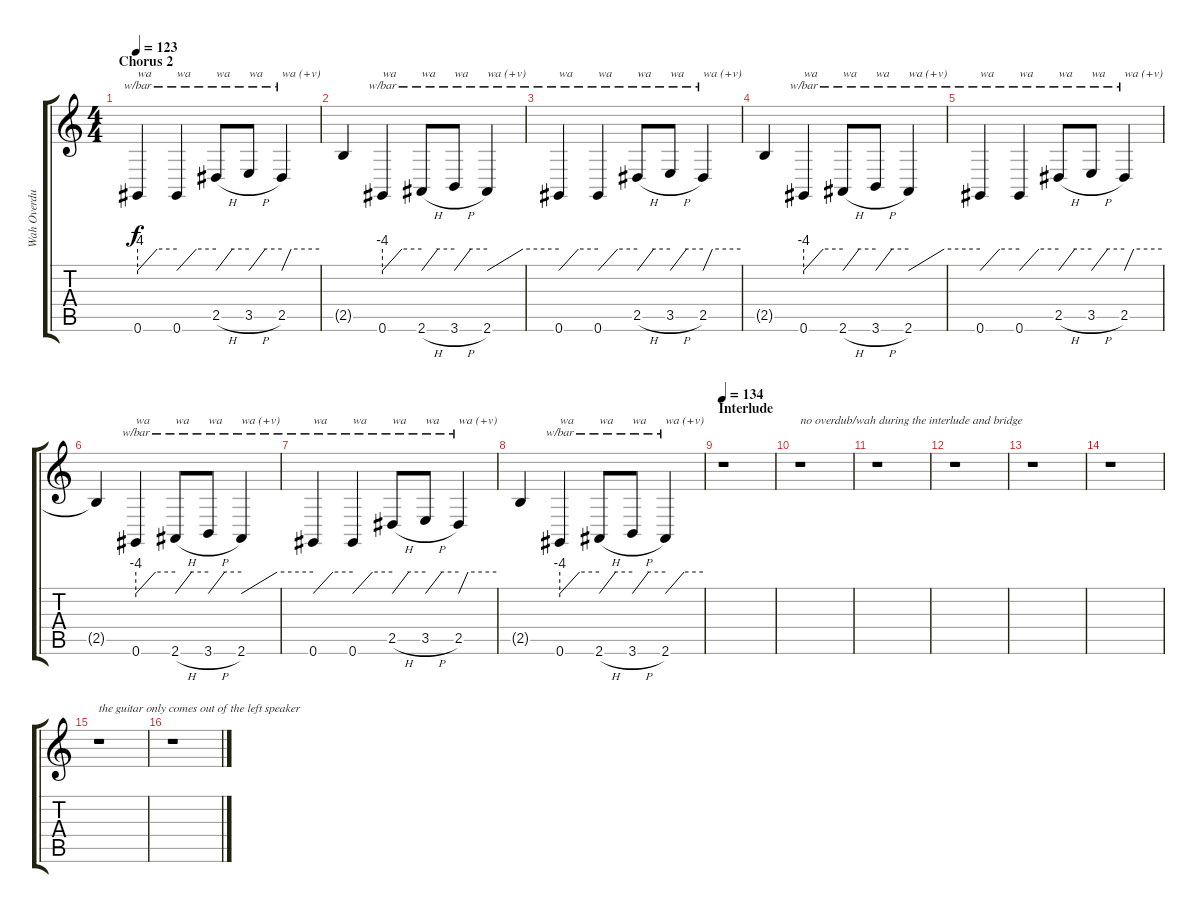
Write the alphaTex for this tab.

\track ("Wah Overdub" "Wah Overdu") {instrument overdrivenguitar}
\staff {score tabs}
\tuning (E4 B3 G3 D3 A2 E2) {hide}
\ts (4 4)
\section ("" "Chorus 2")
\tempo 123
\clef g2
\ks c
0.6.4{tbe (custom default 0 -16 30 0 60 0) txt "wa" dy f volume 13} 0.6.4{tbe (custom default 0 -16 30 0 60 0) txt "wa"} 2.5{h}.8{tbe (custom default 0 -16 30 0 60 0) txt "wa"} 3.5{h}.8{tbe (custom default 0 -16 30 0 60 0) txt "wa"} 2.5.4{tbe (custom default 0 -16 15 0 60 0) txt "wa (+v)"} |
2.5{t}.4 0.6.4{tbe (custom default 0 -16 30 0 60 0) txt "wa"} 2.6{h}.8{tbe (custom default 0 -16 30 0 60 0) txt "wa"} 3.6{h}.8{tbe (custom default 0 -16 30 0 60 0) txt "wa"} 2.6.4{tbe (custom default 0 -16 30 0 60 0) txt "wa (+v)"} |
0.6.4{tbe (custom default 0 -16 30 0 60 0) txt "wa"} 0.6.4{tbe (custom default 0 -16 30 0 60 0) txt "wa"} 2.5{h}.8{tbe (custom default 0 -16 30 0 60 0) txt "wa"} 3.5{h}.8{tbe (custom default 0 -16 30 0 60 0) txt "wa"} 2.5.4{tbe (custom default 0 -16 15 0 60 0) txt "wa (+v)"} |
2.5{t}.4 0.6.4{tbe (custom default 0 -16 30 0 60 0) txt "wa"} 2.6{h}.8{tbe (custom default 0 -16 30 0 60 0) txt "wa"} 3.6{h}.8{tbe (custom default 0 -16 30 0 60 0) txt "wa"} 2.6.4{tbe (custom default 0 -16 30 0 60 0) txt "wa (+v)"} |
0.6.4{tbe (custom default 0 -16 30 0 60 0) txt "wa"} 0.6.4{tbe (custom default 0 -16 30 0 60 0) txt "wa"} 2.5{h}.8{tbe (custom default 0 -16 30 0 60 0) txt "wa"} 3.5{h}.8{tbe (custom default 0 -16 30 0 60 0) txt "wa"} 2.5.4{tbe (custom default 0 -16 15 0 60 0) txt "wa (+v)"} |
2.5{t}.4 0.6.4{tbe (custom default 0 -16 30 0 60 0) txt "wa"} 2.6{h}.8{tbe (custom default 0 -16 30 0 60 0) txt "wa"} 3.6{h}.8{tbe (custom default 0 -16 30 0 60 0) txt "wa"} 2.6.4{tbe (custom default 0 -16 30 0 60 0) txt "wa (+v)"} |
0.6.4{tbe (custom default 0 -16 30 0 60 0) txt "wa"} 0.6.4{tbe (custom default 0 -16 30 0 60 0) txt "wa"} 2.5{h}.8{tbe (custom default 0 -16 30 0 60 0) txt "wa"} 3.5{h}.8{tbe (custom default 0 -16 30 0 60 0) txt "wa"} 2.5.4{tbe (custom default 0 -16 15 0 60 0) txt "wa (+v)"} |
2.5{t}.4 0.6.4{tbe (custom default 0 -16 30 0 60 0) txt "wa"} 2.6{h}.8{tbe (custom default 0 -16 30 0 60 0) txt "wa"} 3.6{h}.8{tbe (custom default 0 -16 30 0 60 0) txt "wa"} 2.6.4{tbe (custom default 0 -16 30 0 60 0) txt "wa (+v)"} |
\section ("" "Interlude")
\tempo 134
r.1 |
r.1{txt "no overdub/wah during the interlude and bridge"} |
r.1 |
r.1 |
r.1 |
r.1 |
r.1{txt "the guitar only comes out of the left speaker"} |
r.1
